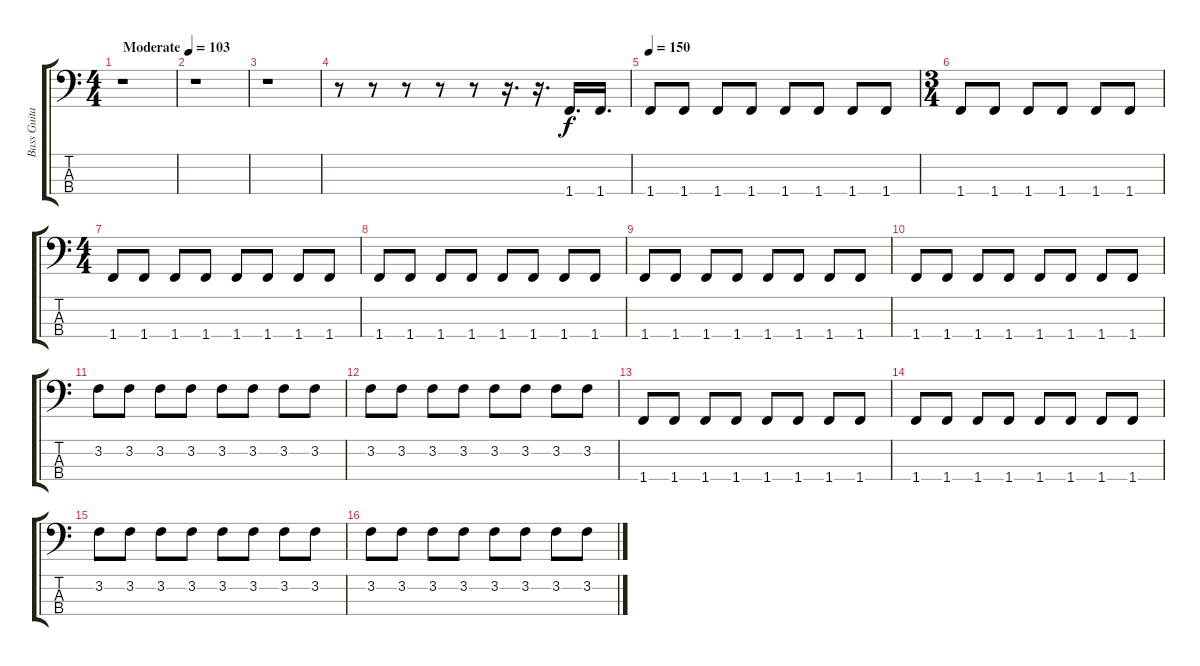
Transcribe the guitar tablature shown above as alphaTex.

\track ("Bass Guitar" "Bass Guita") {instrument electricbassfinger}
\staff {score tabs}
\tuning (G2 D2 A1 E1) {hide}
\ts (4 4)
\tempo (103 "Moderate")
\clef f4
\ks c
r.1{dy f instrument electricbassfinger} |
r.1 |
r.1 |
r.8 r.8 r.8 r.8 r.8 r.16{d} r.16{d} 1.4.16{d} 1.4.16{d} |
\tempo 150
1.4.8 1.4.8 1.4.8 1.4.8 1.4.8 1.4.8 1.4.8 1.4.8 |
\ts (3 4)
1.4.8 1.4.8 1.4.8 1.4.8 1.4.8 1.4.8 |
\ts (4 4)
1.4.8 1.4.8 1.4.8 1.4.8 1.4.8 1.4.8 1.4.8 1.4.8 |
1.4.8 1.4.8 1.4.8 1.4.8 1.4.8 1.4.8 1.4.8 1.4.8 |
1.4.8 1.4.8 1.4.8 1.4.8 1.4.8 1.4.8 1.4.8 1.4.8 |
1.4.8 1.4.8 1.4.8 1.4.8 1.4.8 1.4.8 1.4.8 1.4.8 |
3.2.8 3.2.8 3.2.8 3.2.8 3.2.8 3.2.8 3.2.8 3.2.8 |
3.2.8 3.2.8 3.2.8 3.2.8 3.2.8 3.2.8 3.2.8 3.2.8 |
1.4.8 1.4.8 1.4.8 1.4.8 1.4.8 1.4.8 1.4.8 1.4.8 |
1.4.8 1.4.8 1.4.8 1.4.8 1.4.8 1.4.8 1.4.8 1.4.8 |
3.2.8 3.2.8 3.2.8 3.2.8 3.2.8 3.2.8 3.2.8 3.2.8 |
3.2.8 3.2.8 3.2.8 3.2.8 3.2.8 3.2.8 3.2.8 3.2.8
